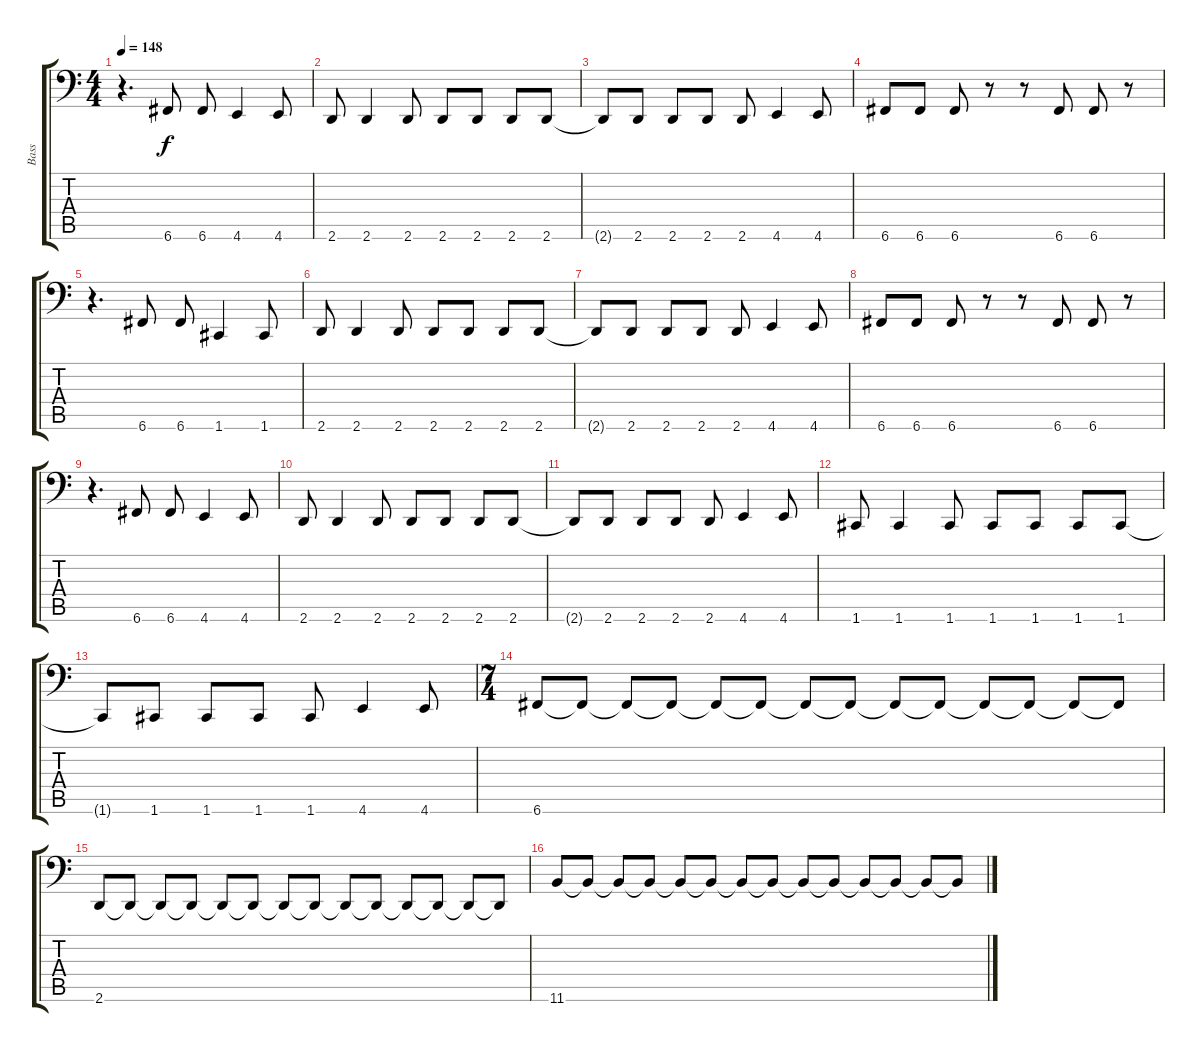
\track ("Bass" "Bass") {instrument electricbassfinger}
\staff {score tabs}
\tuning (D3 A2 F2 C2 G1 C1) {hide}
\ts (4 4)
\tempo 148
\clef f4
\ks c
r.4{d dy f} 6.6.8 6.6.8 4.6.4 4.6.8 |
2.6.8 2.6.4 2.6.8 2.6.8 2.6.8 2.6.8 2.6.8 |
2.6{t}.8 2.6.8 2.6.8 2.6.8 2.6.8 4.6.4 4.6.8 |
6.6.8 6.6.8 6.6.8 r.8 r.8 6.6.8 6.6.8 r.8 |
r.4{d} 6.6.8 6.6.8 1.6.4 1.6.8 |
2.6.8 2.6.4 2.6.8 2.6.8 2.6.8 2.6.8 2.6.8 |
2.6{t}.8 2.6.8 2.6.8 2.6.8 2.6.8 4.6.4 4.6.8 |
6.6.8 6.6.8 6.6.8 r.8 r.8 6.6.8 6.6.8 r.8 |
r.4{d} 6.6.8 6.6.8 4.6.4 4.6.8 |
2.6.8 2.6.4 2.6.8 2.6.8 2.6.8 2.6.8 2.6.8 |
2.6{t}.8 2.6.8 2.6.8 2.6.8 2.6.8 4.6.4 4.6.8 |
1.6.8 1.6.4 1.6.8 1.6.8 1.6.8 1.6.8 1.6.8 |
1.6{t}.8 1.6.8 1.6.8 1.6.8 1.6.8 4.6.4 4.6.8 |
\ts (7 4)
6.6.8 6.6{t}.8 6.6{t}.8 6.6{t}.8 6.6{t}.8 6.6{t}.8 6.6{t}.8 6.6{t}.8 6.6{t}.8 6.6{t}.8 6.6{t}.8 6.6{t}.8 6.6{t}.8 6.6{t}.8 |
2.6.8 2.6{t}.8 2.6{t}.8 2.6{t}.8 2.6{t}.8 2.6{t}.8 2.6{t}.8 2.6{t}.8 2.6{t}.8 2.6{t}.8 2.6{t}.8 2.6{t}.8 2.6{t}.8 2.6{t}.8 |
11.6.8 11.6{t}.8 11.6{t}.8 11.6{t}.8 11.6{t}.8 11.6{t}.8 11.6{t}.8 11.6{t}.8 11.6{t}.8 11.6{t}.8 11.6{t}.8 11.6{t}.8 11.6{t}.8 11.6{t}.8
